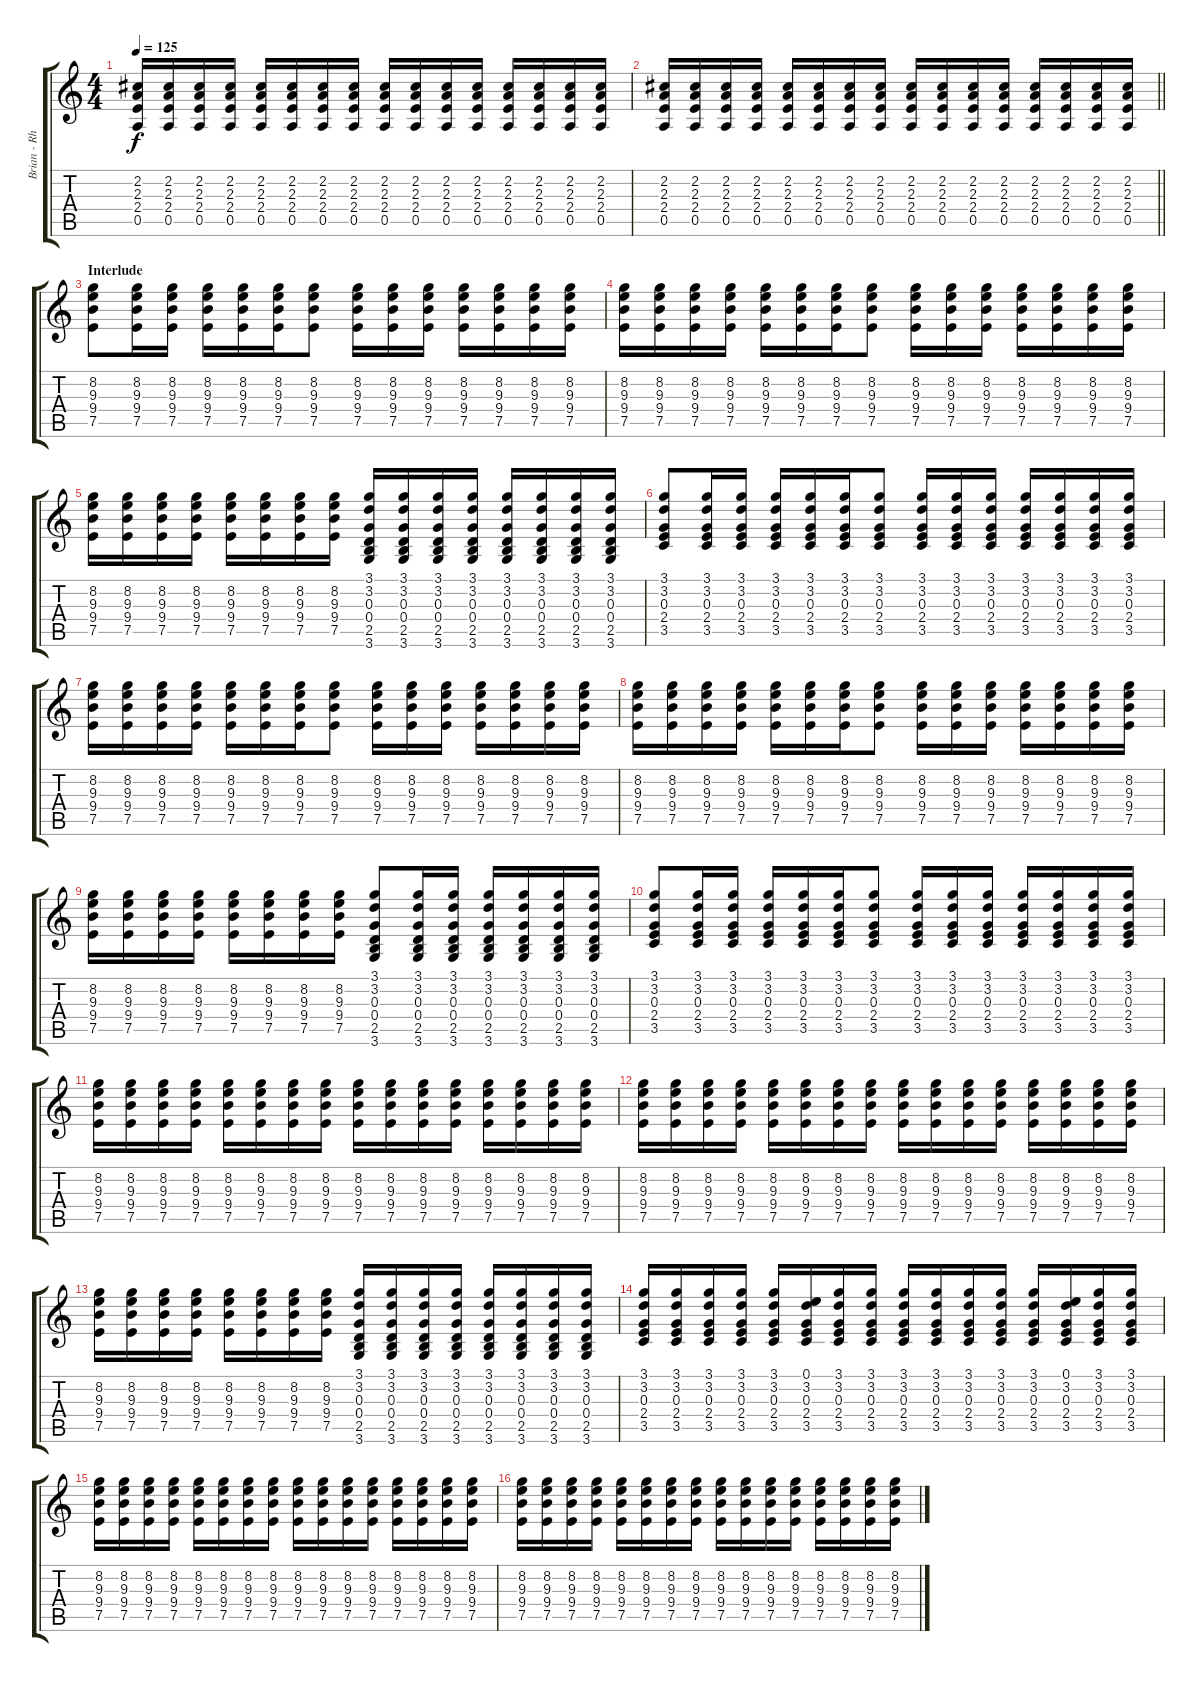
\track ("Brian - Rhythm Guitar" "Brian - Rh") {instrument electricguitarjazz}
\staff {score tabs}
\tuning (E4 B3 G3 D3 A2 E2) {hide}
\ts (4 4)
\tempo 125
\clef g2
\ks c
(2.2 2.3 2.4 0.5).16{dy f} (2.2 2.3 2.4 0.5).16 (2.2 2.3 2.4 0.5).16 (2.2 2.3 2.4 0.5).16 (2.2 2.3 2.4 0.5).16 (2.2 2.3 2.4 0.5).16 (2.2 2.3 2.4 0.5).16 (2.2 2.3 2.4 0.5).16 (2.2 2.3 2.4 0.5).16 (2.2 2.3 2.4 0.5).16 (2.2 2.3 2.4 0.5).16 (2.2 2.3 2.4 0.5).16 (2.2 2.3 2.4 0.5).16 (2.2 2.3 2.4 0.5).16 (2.2 2.3 2.4 0.5).16 (2.2 2.3 2.4 0.5).16 |
\barLineRight lightlight
(2.2 2.3 2.4 0.5).16 (2.2 2.3 2.4 0.5).16 (2.2 2.3 2.4 0.5).16 (2.2 2.3 2.4 0.5).16 (2.2 2.3 2.4 0.5).16{volume 2} (2.2 2.3 2.4 0.5).16 (2.2 2.3 2.4 0.5).16 (2.2 2.3 2.4 0.5).16 (2.2 2.3 2.4 0.5).16 (2.2 2.3 2.4 0.5).16 (2.2 2.3 2.4 0.5).16 (2.2 2.3 2.4 0.5).16 (2.2 2.3 2.4 0.5).16 (2.2 2.3 2.4 0.5).16 (2.2 2.3 2.4 0.5).16 (2.2 2.3 2.4 0.5).16 |
\section ("" "Interlude")
(8.2 9.3 9.4 7.5).8{volume 12 instrument electricguitarjazz} (8.2 9.3 9.4 7.5).16 (8.2 9.3 9.4 7.5).16 (8.2 9.3 9.4 7.5).16 (8.2 9.3 9.4 7.5).16 (8.2 9.3 9.4 7.5).16 (8.2 9.3 9.4 7.5).8 (8.2 9.3 9.4 7.5).16 (8.2 9.3 9.4 7.5).16 (8.2 9.3 9.4 7.5).16 (8.2 9.3 9.4 7.5).16 (8.2 9.3 9.4 7.5).16 (8.2 9.3 9.4 7.5).16 (8.2 9.3 9.4 7.5).16 |
(8.2 9.3 9.4 7.5).16 (8.2 9.3 9.4 7.5).16 (8.2 9.3 9.4 7.5).16 (8.2 9.3 9.4 7.5).16 (8.2 9.3 9.4 7.5).16 (8.2 9.3 9.4 7.5).16 (8.2 9.3 9.4 7.5).16 (8.2 9.3 9.4 7.5).8 (8.2 9.3 9.4 7.5).16 (8.2 9.3 9.4 7.5).16 (8.2 9.3 9.4 7.5).16 (8.2 9.3 9.4 7.5).16 (8.2 9.3 9.4 7.5).16 (8.2 9.3 9.4 7.5).16 (8.2 9.3 9.4 7.5).16 |
(8.2 9.3 9.4 7.5).16 (8.2 9.3 9.4 7.5).16 (8.2 9.3 9.4 7.5).16 (8.2 9.3 9.4 7.5).16 (8.2 9.3 9.4 7.5).16 (8.2 9.3 9.4 7.5).16 (8.2 9.3 9.4 7.5).16 (8.2 9.3 9.4 7.5).16 (3.1 3.2 0.3 0.4 2.5 3.6).16 (3.1 3.2 0.3 0.4 2.5 3.6).16 (3.1 3.2 0.3 0.4 2.5 3.6).16 (3.1 3.2 0.3 0.4 2.5 3.6).16 (3.1 3.2 0.3 0.4 2.5 3.6).16 (3.1 3.2 0.3 0.4 2.5 3.6).16 (3.1 3.2 0.3 0.4 2.5 3.6).16 (3.1 3.2 0.3 0.4 2.5 3.6).16 |
(3.1 3.2 0.3 2.4 3.5).8 (3.1 3.2 0.3 2.4 3.5).16 (3.1 3.2 0.3 2.4 3.5).16 (3.1 3.2 0.3 2.4 3.5).16 (3.1 3.2 0.3 2.4 3.5).16 (3.1 3.2 0.3 2.4 3.5).16 (3.1 3.2 0.3 2.4 3.5).8 (3.1 3.2 0.3 2.4 3.5).16 (3.1 3.2 0.3 2.4 3.5).16 (3.1 3.2 0.3 2.4 3.5).16 (3.1 3.2 0.3 2.4 3.5).16 (3.1 3.2 0.3 2.4 3.5).16 (3.1 3.2 0.3 2.4 3.5).16 (3.1 3.2 0.3 2.4 3.5).16 |
(8.2 9.3 9.4 7.5).16 (8.2 9.3 9.4 7.5).16 (8.2 9.3 9.4 7.5).16 (8.2 9.3 9.4 7.5).16 (8.2 9.3 9.4 7.5).16 (8.2 9.3 9.4 7.5).16 (8.2 9.3 9.4 7.5).16 (8.2 9.3 9.4 7.5).8 (8.2 9.3 9.4 7.5).16 (8.2 9.3 9.4 7.5).16 (8.2 9.3 9.4 7.5).16 (8.2 9.3 9.4 7.5).16 (8.2 9.3 9.4 7.5).16 (8.2 9.3 9.4 7.5).16 (8.2 9.3 9.4 7.5).16 |
(8.2 9.3 9.4 7.5).16 (8.2 9.3 9.4 7.5).16 (8.2 9.3 9.4 7.5).16 (8.2 9.3 9.4 7.5).16 (8.2 9.3 9.4 7.5).16 (8.2 9.3 9.4 7.5).16 (8.2 9.3 9.4 7.5).16 (8.2 9.3 9.4 7.5).8 (8.2 9.3 9.4 7.5).16 (8.2 9.3 9.4 7.5).16 (8.2 9.3 9.4 7.5).16 (8.2 9.3 9.4 7.5).16 (8.2 9.3 9.4 7.5).16 (8.2 9.3 9.4 7.5).16 (8.2 9.3 9.4 7.5).16 |
(8.2 9.3 9.4 7.5).16 (8.2 9.3 9.4 7.5).16 (8.2 9.3 9.4 7.5).16 (8.2 9.3 9.4 7.5).16 (8.2 9.3 9.4 7.5).16 (8.2 9.3 9.4 7.5).16 (8.2 9.3 9.4 7.5).16 (8.2 9.3 9.4 7.5).16 (3.1 3.2 0.3 0.4 2.5 3.6).8 (3.1 3.2 0.3 0.4 2.5 3.6).16 (3.1 3.2 0.3 0.4 2.5 3.6).16 (3.1 3.2 0.3 0.4 2.5 3.6).16 (3.1 3.2 0.3 0.4 2.5 3.6).16 (3.1 3.2 0.3 0.4 2.5 3.6).16 (3.1 3.2 0.3 0.4 2.5 3.6).16 |
(3.1 3.2 0.3 2.4 3.5).8 (3.1 3.2 0.3 2.4 3.5).16 (3.1 3.2 0.3 2.4 3.5).16 (3.1 3.2 0.3 2.4 3.5).16 (3.1 3.2 0.3 2.4 3.5).16 (3.1 3.2 0.3 2.4 3.5).16 (3.1 3.2 0.3 2.4 3.5).8 (3.1 3.2 0.3 2.4 3.5).16 (3.1 3.2 0.3 2.4 3.5).16 (3.1 3.2 0.3 2.4 3.5).16 (3.1 3.2 0.3 2.4 3.5).16 (3.1 3.2 0.3 2.4 3.5).16 (3.1 3.2 0.3 2.4 3.5).16 (3.1 3.2 0.3 2.4 3.5).16 |
(8.2 9.3 9.4 7.5).16 (8.2 9.3 9.4 7.5).16 (8.2 9.3 9.4 7.5).16 (8.2 9.3 9.4 7.5).16 (8.2 9.3 9.4 7.5).16 (8.2 9.3 9.4 7.5).16 (8.2 9.3 9.4 7.5).16 (8.2 9.3 9.4 7.5).16 (8.2 9.3 9.4 7.5).16 (8.2 9.3 9.4 7.5).16 (8.2 9.3 9.4 7.5).16 (8.2 9.3 9.4 7.5).16 (8.2 9.3 9.4 7.5).16 (8.2 9.3 9.4 7.5).16 (8.2 9.3 9.4 7.5).16 (8.2 9.3 9.4 7.5).16 |
(8.2 9.3 9.4 7.5).16 (8.2 9.3 9.4 7.5).16 (8.2 9.3 9.4 7.5).16 (8.2 9.3 9.4 7.5).16 (8.2 9.3 9.4 7.5).16 (8.2 9.3 9.4 7.5).16 (8.2 9.3 9.4 7.5).16 (8.2 9.3 9.4 7.5).16 (8.2 9.3 9.4 7.5).16 (8.2 9.3 9.4 7.5).16 (8.2 9.3 9.4 7.5).16 (8.2 9.3 9.4 7.5).16 (8.2 9.3 9.4 7.5).16 (8.2 9.3 9.4 7.5).16 (8.2 9.3 9.4 7.5).16 (8.2 9.3 9.4 7.5).16 |
(8.2 9.3 9.4 7.5).16 (8.2 9.3 9.4 7.5).16 (8.2 9.3 9.4 7.5).16 (8.2 9.3 9.4 7.5).16 (8.2 9.3 9.4 7.5).16 (8.2 9.3 9.4 7.5).16 (8.2 9.3 9.4 7.5).16 (8.2 9.3 9.4 7.5).16 (3.1 3.2 0.3 0.4 2.5 3.6).16 (3.1 3.2 0.3 0.4 2.5 3.6).16 (3.1 3.2 0.3 0.4 2.5 3.6).16 (3.1 3.2 0.3 0.4 2.5 3.6).16 (3.1 3.2 0.3 0.4 2.5 3.6).16 (3.1 3.2 0.3 0.4 2.5 3.6).16 (3.1 3.2 0.3 0.4 2.5 3.6).16 (3.1 3.2 0.3 0.4 2.5 3.6).16 |
(3.1 3.2 0.3 2.4 3.5).16 (3.1 3.2 0.3 2.4 3.5).16 (3.1 3.2 0.3 2.4 3.5).16 (3.1 3.2 0.3 2.4 3.5).16 (3.1 3.2 0.3 2.4 3.5).16 (0.1 3.2 0.3 2.4 3.5).16 (3.1 3.2 0.3 2.4 3.5).16 (3.1 3.2 0.3 2.4 3.5).16 (3.1 3.2 0.3 2.4 3.5).16 (3.1 3.2 0.3 2.4 3.5).16 (3.1 3.2 0.3 2.4 3.5).16 (3.1 3.2 0.3 2.4 3.5).16 (3.1 3.2 0.3 2.4 3.5).16 (0.1 3.2 0.3 2.4 3.5).16 (3.1 3.2 0.3 2.4 3.5).16 (3.1 3.2 0.3 2.4 3.5).16 |
(8.2 9.3 9.4 7.5).16 (8.2 9.3 9.4 7.5).16 (8.2 9.3 9.4 7.5).16 (8.2 9.3 9.4 7.5).16 (8.2 9.3 9.4 7.5).16 (8.2 9.3 9.4 7.5).16 (8.2 9.3 9.4 7.5).16 (8.2 9.3 9.4 7.5).16 (8.2 9.3 9.4 7.5).16 (8.2 9.3 9.4 7.5).16 (8.2 9.3 9.4 7.5).16 (8.2 9.3 9.4 7.5).16 (8.2 9.3 9.4 7.5).16 (8.2 9.3 9.4 7.5).16 (8.2 9.3 9.4 7.5).16 (8.2 9.3 9.4 7.5).16 |
(8.2 9.3 9.4 7.5).16 (8.2 9.3 9.4 7.5).16 (8.2 9.3 9.4 7.5).16 (8.2 9.3 9.4 7.5).16 (8.2 9.3 9.4 7.5).16 (8.2 9.3 9.4 7.5).16 (8.2 9.3 9.4 7.5).16 (8.2 9.3 9.4 7.5).16 (8.2 9.3 9.4 7.5).16 (8.2 9.3 9.4 7.5).16 (8.2 9.3 9.4 7.5).16 (8.2 9.3 9.4 7.5).16 (8.2 9.3 9.4 7.5).16 (8.2 9.3 9.4 7.5).16 (8.2 9.3 9.4 7.5).16 (8.2 9.3 9.4 7.5).16
